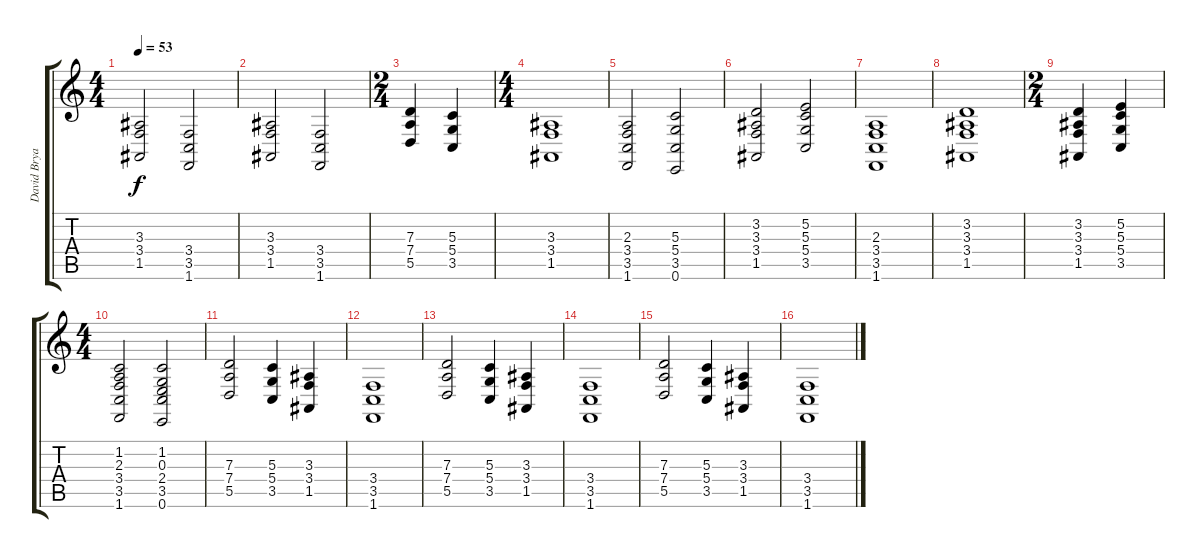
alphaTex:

\track ("David Bryan (Strings)" "David Brya") {instrument stringensemble2}
\staff {score tabs}
\tuning (E4 B3 G3 D3 A2 E2) {hide}
\ts (4 4)
\tempo 53
\clef g2
\ks c
(3.3 3.4 1.5).2{dy f} (3.4 3.5 1.6).2 |
(3.3 3.4 1.5).2 (3.4 3.5 1.6).2 |
\ts (2 4)
(7.3 7.4 5.5).4 (5.3 5.4 3.5).4 |
\ts (4 4)
(3.3 3.4 1.5).1 |
(2.3 3.4 3.5 1.6).2 (5.3 5.4 3.5 0.6).2 |
(3.2 3.3 3.4 1.5).2 (5.2 5.3 5.4 3.5).2 |
(2.3 3.4 3.5 1.6).1 |
(3.2 3.3 3.4 1.5).1 |
\ts (2 4)
(3.2 3.3 3.4 1.5).4 (5.2 5.3 5.4 3.5).4 |
\ts (4 4)
(1.2 2.3 3.4 3.5 1.6).2 (1.2 0.3 2.4 3.5 0.6).2 |
(7.3 7.4 5.5).2 (5.3 5.4 3.5).4 (3.3 3.4 1.5).4 |
(3.4 3.5 1.6).1 |
(7.3 7.4 5.5).2 (5.3 5.4 3.5).4 (3.3 3.4 1.5).4 |
(3.4 3.5 1.6).1 |
(7.3 7.4 5.5).2 (5.3 5.4 3.5).4 (3.3 3.4 1.5).4 |
(3.4 3.5 1.6).1
